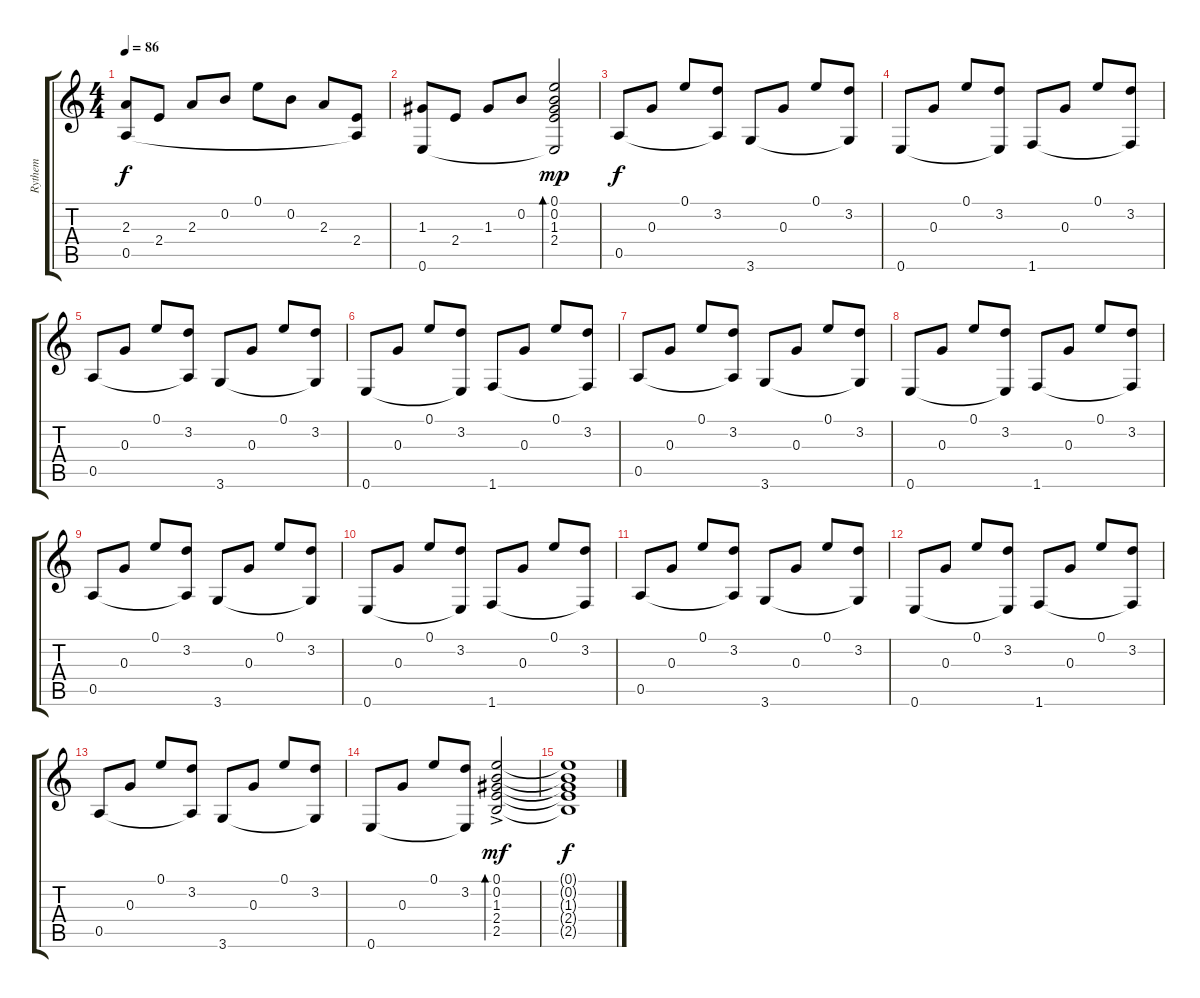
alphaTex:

\track ("Rythem" "Rythem") {instrument acousticguitarsteel}
\staff {score tabs}
\tuning (E4 B3 G3 D3 A2 E2) {hide}
\ts (4 4)
\tempo 86
\clef g2
\ks c
(2.3 0.5).8{dy f} 2.4.8 2.3.8 0.2.8 0.1.8 0.2.8 2.3.8 (2.4 0.5{t}).8 |
(1.3 0.6).8 2.4.8 1.3.8 0.2.8 (0.1 0.2 1.3 2.4 0.6{t}).2{bd 120 dy mp} |
0.5.8{dy f} 0.3.8 0.1.8 (3.2 0.5{t}).8 3.6.8 0.3.8 0.1.8 (3.2 3.6{t}).8 |
0.6.8 0.3.8 0.1.8 (3.2 0.6{t}).8 1.6.8 0.3.8 0.1.8 (3.2 1.6{t}).8 |
0.5.8 0.3.8 0.1.8 (3.2 0.5{t}).8 3.6.8 0.3.8 0.1.8 (3.2 3.6{t}).8 |
0.6.8 0.3.8 0.1.8 (3.2 0.6{t}).8 1.6.8 0.3.8 0.1.8 (3.2 1.6{t}).8 |
0.5.8 0.3.8 0.1.8 (3.2 0.5{t}).8 3.6.8 0.3.8 0.1.8 (3.2 3.6{t}).8 |
0.6.8 0.3.8 0.1.8 (3.2 0.6{t}).8 1.6.8 0.3.8 0.1.8 (3.2 1.6{t}).8 |
0.5.8 0.3.8 0.1.8 (3.2 0.5{t}).8 3.6.8 0.3.8 0.1.8 (3.2 3.6{t}).8 |
0.6.8 0.3.8 0.1.8 (3.2 0.6{t}).8 1.6.8 0.3.8 0.1.8 (3.2 1.6{t}).8 |
0.5.8 0.3.8 0.1.8 (3.2 0.5{t}).8 3.6.8 0.3.8 0.1.8 (3.2 3.6{t}).8 |
0.6.8 0.3.8 0.1.8 (3.2 0.6{t}).8 1.6.8 0.3.8 0.1.8 (3.2 1.6{t}).8 |
0.5.8 0.3.8 0.1.8 (3.2 0.5{t}).8 3.6.8 0.3.8 0.1.8 (3.2 3.6{t}).8 |
0.6.8 0.3.8 0.1.8 (3.2 0.6{t}).8 (0.1 0.2{ac} 1.3{ac} 2.4{ac} 2.5{ac}).2{bd 120 dy mf} |
(0.1{t} 0.2{t} 1.3{t} 2.4{t} 2.5{t}).1{dy f}
